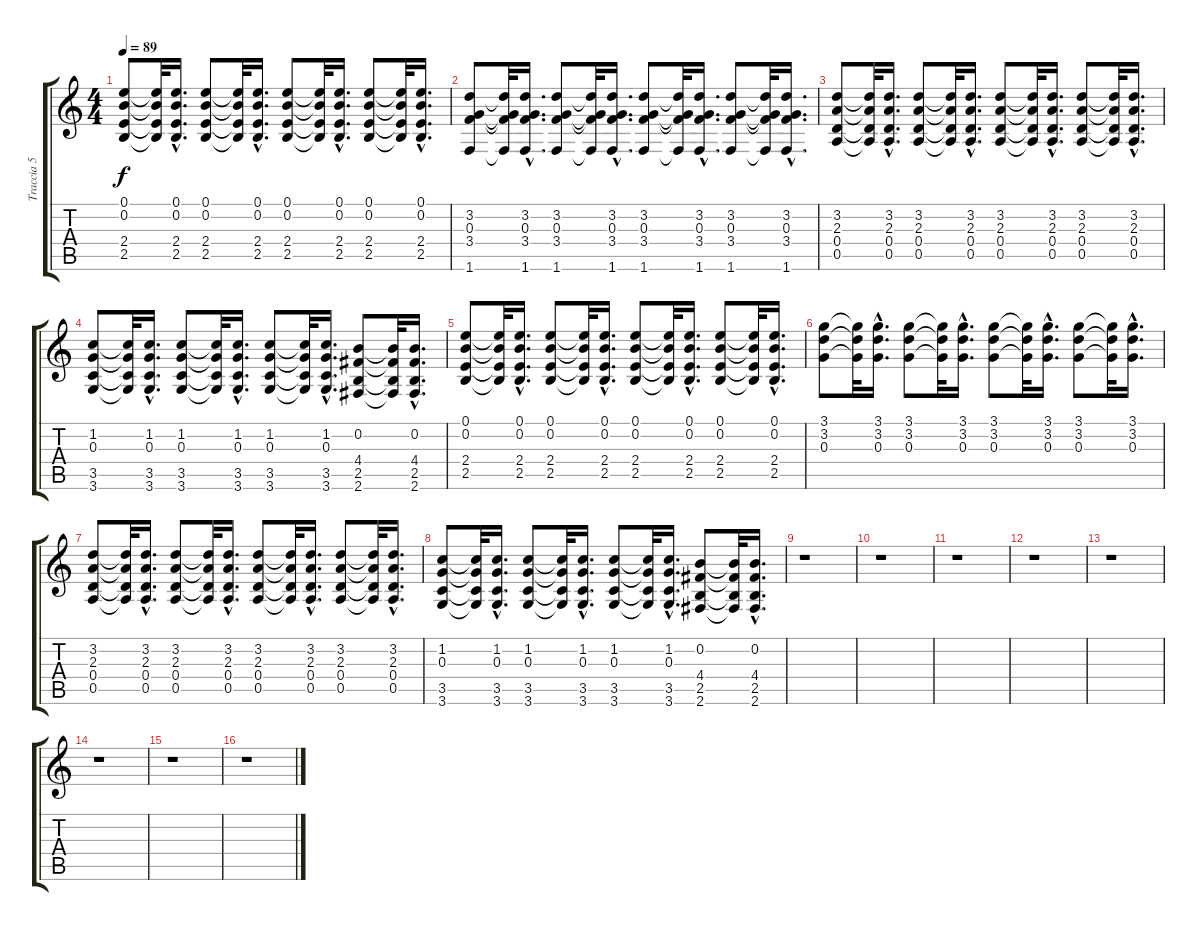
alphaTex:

\track ("Traccia 5" "Traccia 5") {instrument overdrivenguitar}
\staff {score tabs}
\tuning (E4 B3 G3 D3 A2 E2) {hide}
\ts (4 4)
\tempo 89
\clef g2
\ks c
(0.1 0.2 2.4 2.5).8{dy f} (0.1{t} 0.2{t} 2.4{t} 2.5{t}).32 (0.1{hac} 0.2{hac} 2.4{hac} 2.5{hac}).16{d} (0.1 0.2 2.4 2.5).8 (0.1{t} 0.2{t} 2.4{t} 2.5{t}).32 (0.1{hac} 0.2{hac} 2.4{hac} 2.5{hac}).16{d} (0.1 0.2 2.4 2.5).8 (0.1{t} 0.2{t} 2.4{t} 2.5{t}).32 (0.1{hac} 0.2{hac} 2.4{hac} 2.5{hac}).16{d} (0.1 0.2 2.4 2.5).8 (0.1{t} 0.2{t} 2.4{t} 2.5{t}).32 (0.1{hac} 0.2{hac} 2.4{hac} 2.5{hac}).16{d} |
(3.2 0.3 3.4 1.6).8 (3.2{t} 0.3{t} 3.4{t} 1.6{t}).32 (3.2{hac} 0.3{hac} 3.4{hac} 1.6{hac}).16{d} (3.2 0.3 3.4 1.6).8 (3.2{t} 0.3{t} 3.4{t} 1.6{t}).32 (3.2{hac} 0.3{hac} 3.4{hac} 1.6{hac}).16{d} (3.2 0.3 3.4 1.6).8 (3.2{t} 0.3{t} 3.4{t} 1.6{t}).32 (3.2{hac} 0.3{hac} 3.4{hac} 1.6{hac}).16{d} (3.2 0.3 3.4 1.6).8 (3.2{t} 0.3{t} 3.4{t} 1.6{t}).32 (3.2{hac} 0.3{hac} 3.4{hac} 1.6{hac}).16{d} |
(3.2 2.3 0.4 0.5).8 (3.2{t} 2.3{t} 0.4{t} 0.5{t}).32 (3.2{hac} 2.3{hac} 0.4{hac} 0.5{hac}).16{d} (3.2 2.3 0.4 0.5).8 (3.2{t} 2.3{t} 0.4{t} 0.5{t}).32 (3.2{hac} 2.3{hac} 0.4{hac} 0.5{hac}).16{d} (3.2 2.3 0.4 0.5).8 (3.2{t} 2.3{t} 0.4{t} 0.5{t}).32 (3.2{hac} 2.3{hac} 0.4{hac} 0.5{hac}).16{d} (3.2 2.3 0.4 0.5).8 (3.2{t} 2.3{t} 0.4{t} 0.5{t}).32 (3.2{hac} 2.3{hac} 0.4{hac} 0.5{hac}).16{d} |
(1.2 0.3 3.5 3.6).8 (1.2{t} 0.3{t} 3.5{t} 3.6{t}).32 (1.2{hac} 0.3{hac} 3.5{hac} 3.6{hac}).16{d} (1.2 0.3 3.5 3.6).8 (1.2{t} 0.3{t} 3.5{t} 3.6{t}).32 (1.2{hac} 0.3{hac} 3.5{hac} 3.6{hac}).16{d} (1.2 0.3 3.5 3.6).8 (1.2{t} 0.3{t} 3.5{t} 3.6{t}).32 (1.2{hac} 0.3{hac} 3.5{hac} 3.6{hac}).16{d} (0.2 4.4 2.5 2.6).8 (0.2{t} 4.4{t} 2.5{t} 2.6{t}).32 (0.2{hac} 4.4{hac} 2.5{hac} 2.6{hac}).16{d} |
(0.1 0.2 2.4 2.5).8 (0.1{t} 0.2{t} 2.4{t} 2.5{t}).32 (0.1{hac} 0.2{hac} 2.4{hac} 2.5{hac}).16{d} (0.1 0.2 2.4 2.5).8 (0.1{t} 0.2{t} 2.4{t} 2.5{t}).32 (0.1{hac} 0.2{hac} 2.4{hac} 2.5{hac}).16{d} (0.1 0.2 2.4 2.5).8 (0.1{t} 0.2{t} 2.4{t} 2.5{t}).32 (0.1{hac} 0.2{hac} 2.4{hac} 2.5{hac}).16{d} (0.1 0.2 2.4 2.5).8 (0.1{t} 0.2{t} 2.4{t} 2.5{t}).32 (0.1{hac} 0.2{hac} 2.4{hac} 2.5{hac}).16{d} |
(3.1 3.2 0.3).8 (3.1{t} 3.2{t} 0.3{t}).32 (3.1{hac} 3.2{hac} 0.3{hac}).16{d} (3.1 3.2 0.3).8 (3.1{t} 3.2{t} 0.3{t}).32 (3.1{hac} 3.2{hac} 0.3{hac}).16{d} (3.1 3.2 0.3).8 (3.1{t} 3.2{t} 0.3{t}).32 (3.1{hac} 3.2{hac} 0.3{hac}).16{d} (3.1 3.2 0.3).8 (3.1{t} 3.2{t} 0.3{t}).32 (3.1{hac} 3.2{hac} 0.3{hac}).16{d} |
(3.2 2.3 0.4 0.5).8 (3.2{t} 2.3{t} 0.4{t} 0.5{t}).32 (3.2{hac} 2.3{hac} 0.4{hac} 0.5{hac}).16{d} (3.2 2.3 0.4 0.5).8 (3.2{t} 2.3{t} 0.4{t} 0.5{t}).32 (3.2{hac} 2.3{hac} 0.4{hac} 0.5{hac}).16{d} (3.2 2.3 0.4 0.5).8 (3.2{t} 2.3{t} 0.4{t} 0.5{t}).32 (3.2{hac} 2.3{hac} 0.4{hac} 0.5{hac}).16{d} (3.2 2.3 0.4 0.5).8 (3.2{t} 2.3{t} 0.4{t} 0.5{t}).32 (3.2{hac} 2.3{hac} 0.4{hac} 0.5{hac}).16{d} |
(1.2 0.3 3.5 3.6).8 (1.2{t} 0.3{t} 3.5{t} 3.6{t}).32 (1.2{hac} 0.3{hac} 3.5{hac} 3.6{hac}).16{d} (1.2 0.3 3.5 3.6).8 (1.2{t} 0.3{t} 3.5{t} 3.6{t}).32 (1.2{hac} 0.3{hac} 3.5{hac} 3.6{hac}).16{d} (1.2 0.3 3.5 3.6).8 (1.2{t} 0.3{t} 3.5{t} 3.6{t}).32 (1.2{hac} 0.3{hac} 3.5{hac} 3.6{hac}).16{d} (0.2 4.4 2.5 2.6).8 (0.2{t} 4.4{t} 2.5{t} 2.6{t}).32 (0.2{hac} 4.4{hac} 2.5{hac} 2.6{hac}).16{d} |
r.1 |
r.1 |
r.1 |
r.1 |
r.1 |
r.1 |
r.1 |
r.1
